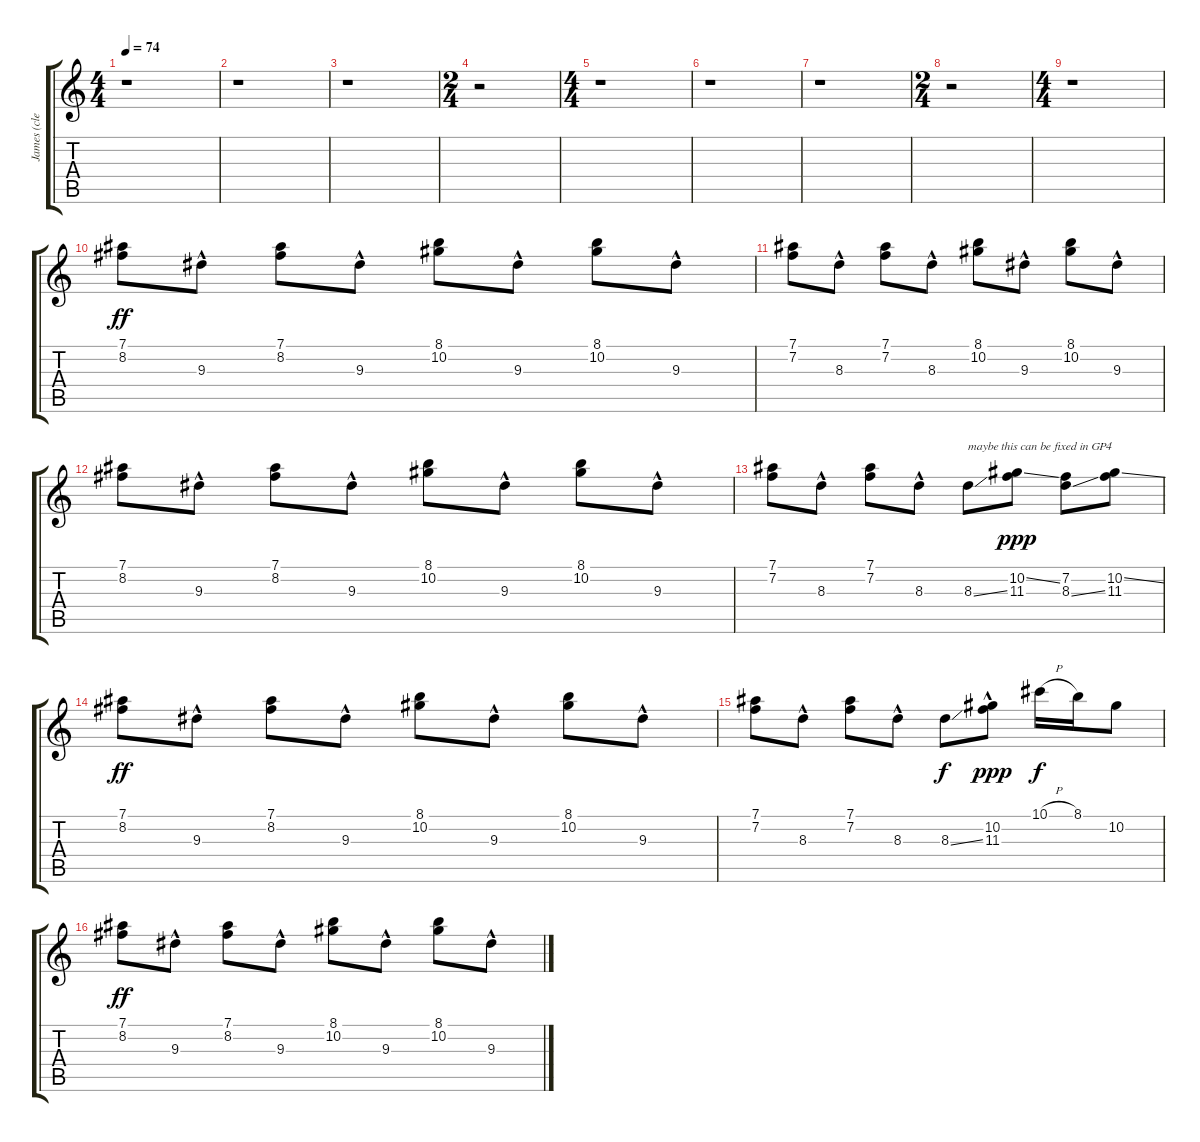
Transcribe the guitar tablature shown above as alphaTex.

\track ("James (clean)" "James (cle") {instrument electricguitarjazz}
\staff {score tabs}
\tuning (Eb4 Bb3 Gb3 Db3 Ab2 Eb2) {hide}
\ts (4 4)
\tempo 74
\clef g2
\ks c
r.1{dy ff instrument electricguitarjazz} |
r.1 |
r.1 |
\ts (2 4)
r.2 |
\ts (4 4)
r.1 |
r.1 |
r.1 |
\ts (2 4)
r.2 |
\ts (4 4)
r.1 |
(7.1 8.2).8 9.3{hac}.8 (7.1 8.2).8 9.3{hac}.8 (8.1 10.2).8 9.3{hac}.8 (8.1 10.2).8 9.3{hac}.8 |
(7.1 7.2).8 8.3{hac}.8 (7.1 7.2).8 8.3{hac}.8 (8.1 10.2).8 9.3{hac}.8 (8.1 10.2).8 9.3{hac}.8 |
(7.1 8.2).8 9.3{hac}.8 (7.1 8.2).8 9.3{hac}.8 (8.1 10.2).8 9.3{hac}.8 (8.1 10.2).8 9.3{hac}.8 |
(7.1 7.2).8 8.3{hac}.8 (7.1 7.2).8 8.3{hac}.8 8.3{ss}.8{txt "maybe this can be fixed in GP4"} (10.2{ss} 11.3).8{dy ppp} (7.2 8.3{ss}).8 (10.2{ss} 11.3).8 |
(7.1 8.2).8{dy ff instrument electricguitarjazz} 9.3{hac}.8 (7.1 8.2).8 9.3{hac}.8 (8.1 10.2).8 9.3{hac}.8 (8.1 10.2).8 9.3{hac}.8 |
(7.1 7.2).8 8.3{hac}.8 (7.1 7.2).8 8.3{hac}.8 8.3{ss}.8{dy f} (10.2{hac} 11.3).8{dy ppp} 10.1{h}.16{dy f} 8.1.16 10.2.8 |
(7.1 8.2).8{dy ff} 9.3{hac}.8 (7.1 8.2).8 9.3{hac}.8 (8.1 10.2).8 9.3{hac}.8 (8.1 10.2).8 9.3{hac}.8
